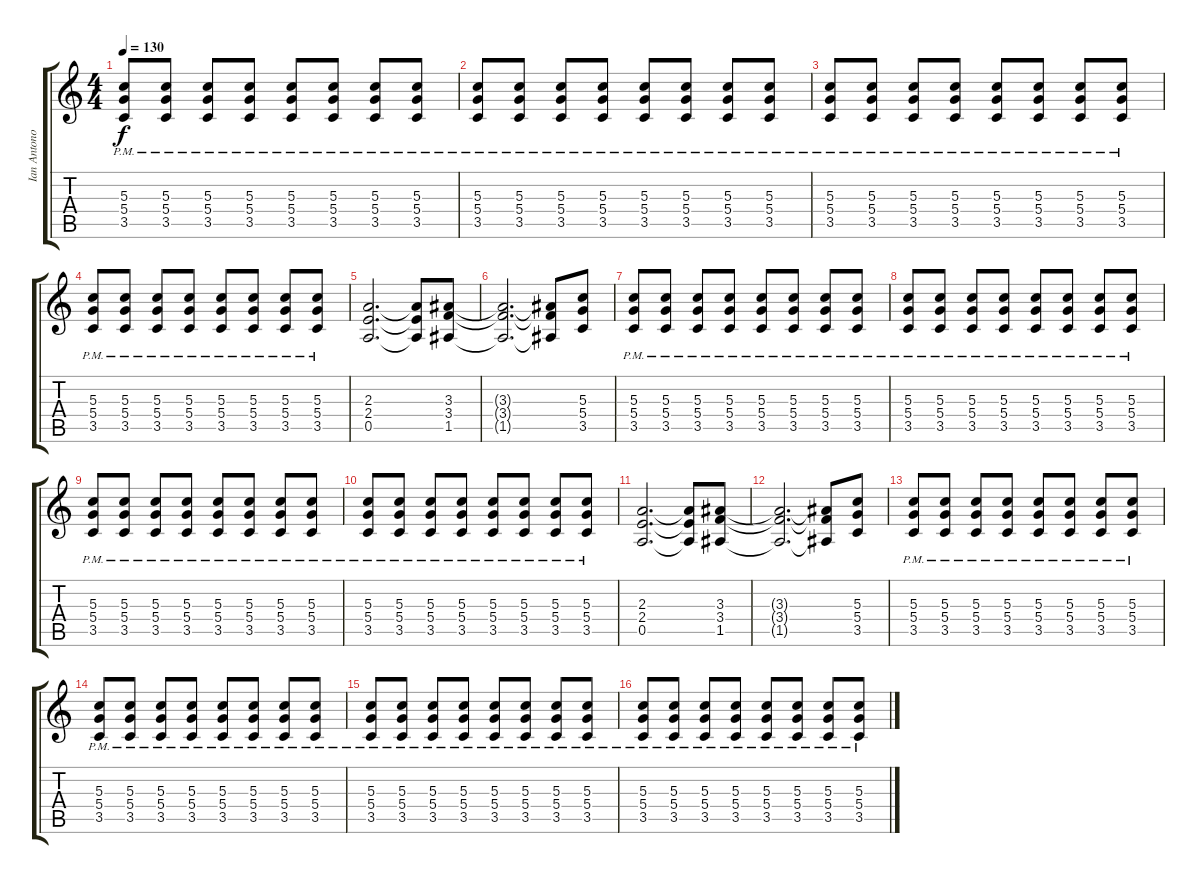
\track ("Ian Antono" "Ian Antono") {instrument overdrivenguitar}
\staff {score tabs}
\tuning (E4 B3 G3 D3 A2 E2) {hide}
\ts (4 4)
\tempo 130
\clef g2
\ks c
(5.3{pm} 5.4{pm} 3.5{pm}).8{dy f} (5.3{pm} 5.4{pm} 3.5{pm}).8 (5.3{pm} 5.4{pm} 3.5{pm}).8 (5.3{pm} 5.4{pm} 3.5{pm}).8 (5.3{pm} 5.4{pm} 3.5{pm}).8 (5.3{pm} 5.4{pm} 3.5{pm}).8 (5.3{pm} 5.4{pm} 3.5{pm}).8 (5.3{pm} 5.4{pm} 3.5{pm}).8 |
(5.3{pm} 5.4{pm} 3.5{pm}).8 (5.3{pm} 5.4{pm} 3.5{pm}).8 (5.3{pm} 5.4{pm} 3.5{pm}).8 (5.3{pm} 5.4{pm} 3.5{pm}).8 (5.3{pm} 5.4{pm} 3.5{pm}).8 (5.3{pm} 5.4{pm} 3.5{pm}).8 (5.3{pm} 5.4{pm} 3.5{pm}).8 (5.3{pm} 5.4{pm} 3.5{pm}).8 |
(5.3{pm} 5.4{pm} 3.5{pm}).8 (5.3{pm} 5.4{pm} 3.5{pm}).8 (5.3{pm} 5.4{pm} 3.5{pm}).8 (5.3{pm} 5.4{pm} 3.5{pm}).8 (5.3{pm} 5.4{pm} 3.5{pm}).8 (5.3{pm} 5.4{pm} 3.5{pm}).8 (5.3{pm} 5.4{pm} 3.5{pm}).8 (5.3{pm} 5.4{pm} 3.5{pm}).8 |
(5.3{pm} 5.4{pm} 3.5{pm}).8 (5.3{pm} 5.4{pm} 3.5{pm}).8 (5.3{pm} 5.4{pm} 3.5{pm}).8 (5.3{pm} 5.4{pm} 3.5{pm}).8 (5.3{pm} 5.4{pm} 3.5{pm}).8 (5.3{pm} 5.4{pm} 3.5{pm}).8 (5.3{pm} 5.4{pm} 3.5{pm}).8 (5.3{pm} 5.4{pm} 3.5{pm}).8 |
(2.3 2.4 0.5).2{d} (2.3{t} 2.4{t} 0.5{t}).8 (3.3 3.4 1.5).8 |
(3.3{t} 3.4{t} 1.5{t}).2{d} (3.3{t} 3.4{t} 1.5{t}).8 (5.3 5.4 3.5).8 |
(5.3{pm} 5.4{pm} 3.5{pm}).8 (5.3{pm} 5.4{pm} 3.5{pm}).8 (5.3{pm} 5.4{pm} 3.5{pm}).8 (5.3{pm} 5.4{pm} 3.5{pm}).8 (5.3{pm} 5.4{pm} 3.5{pm}).8 (5.3{pm} 5.4{pm} 3.5{pm}).8 (5.3{pm} 5.4{pm} 3.5{pm}).8 (5.3{pm} 5.4{pm} 3.5{pm}).8 |
(5.3{pm} 5.4{pm} 3.5{pm}).8 (5.3{pm} 5.4{pm} 3.5{pm}).8 (5.3{pm} 5.4{pm} 3.5{pm}).8 (5.3{pm} 5.4{pm} 3.5{pm}).8 (5.3{pm} 5.4{pm} 3.5{pm}).8 (5.3{pm} 5.4{pm} 3.5{pm}).8 (5.3{pm} 5.4{pm} 3.5{pm}).8 (5.3{pm} 5.4{pm} 3.5{pm}).8 |
(5.3{pm} 5.4{pm} 3.5{pm}).8 (5.3{pm} 5.4{pm} 3.5{pm}).8 (5.3{pm} 5.4{pm} 3.5{pm}).8 (5.3{pm} 5.4{pm} 3.5{pm}).8 (5.3{pm} 5.4{pm} 3.5{pm}).8 (5.3{pm} 5.4{pm} 3.5{pm}).8 (5.3{pm} 5.4{pm} 3.5{pm}).8 (5.3{pm} 5.4{pm} 3.5{pm}).8 |
(5.3{pm} 5.4{pm} 3.5{pm}).8 (5.3{pm} 5.4{pm} 3.5{pm}).8 (5.3{pm} 5.4{pm} 3.5{pm}).8 (5.3{pm} 5.4{pm} 3.5{pm}).8 (5.3{pm} 5.4{pm} 3.5{pm}).8 (5.3{pm} 5.4{pm} 3.5{pm}).8 (5.3{pm} 5.4{pm} 3.5{pm}).8 (5.3{pm} 5.4{pm} 3.5{pm}).8 |
(2.3 2.4 0.5).2{d} (2.3{t} 2.4{t} 0.5{t}).8 (3.3 3.4 1.5).8 |
(3.3{t} 3.4{t} 1.5{t}).2{d} (3.3{t} 3.4{t} 1.5{t}).8 (5.3 5.4 3.5).8 |
(5.3{pm} 5.4{pm} 3.5{pm}).8 (5.3{pm} 5.4{pm} 3.5{pm}).8 (5.3{pm} 5.4{pm} 3.5{pm}).8 (5.3{pm} 5.4{pm} 3.5{pm}).8 (5.3{pm} 5.4{pm} 3.5{pm}).8 (5.3{pm} 5.4{pm} 3.5{pm}).8 (5.3{pm} 5.4{pm} 3.5{pm}).8 (5.3{pm} 5.4{pm} 3.5{pm}).8 |
(5.3{pm} 5.4{pm} 3.5{pm}).8 (5.3{pm} 5.4{pm} 3.5{pm}).8 (5.3{pm} 5.4{pm} 3.5{pm}).8 (5.3{pm} 5.4{pm} 3.5{pm}).8 (5.3{pm} 5.4{pm} 3.5{pm}).8 (5.3{pm} 5.4{pm} 3.5{pm}).8 (5.3{pm} 5.4{pm} 3.5{pm}).8 (5.3{pm} 5.4{pm} 3.5{pm}).8 |
(5.3{pm} 5.4{pm} 3.5{pm}).8 (5.3{pm} 5.4{pm} 3.5{pm}).8 (5.3{pm} 5.4{pm} 3.5{pm}).8 (5.3{pm} 5.4{pm} 3.5{pm}).8 (5.3{pm} 5.4{pm} 3.5{pm}).8 (5.3{pm} 5.4{pm} 3.5{pm}).8 (5.3{pm} 5.4{pm} 3.5{pm}).8 (5.3{pm} 5.4{pm} 3.5{pm}).8 |
(5.3{pm} 5.4{pm} 3.5{pm}).8 (5.3{pm} 5.4{pm} 3.5{pm}).8 (5.3{pm} 5.4{pm} 3.5{pm}).8 (5.3{pm} 5.4{pm} 3.5{pm}).8 (5.3{pm} 5.4{pm} 3.5{pm}).8 (5.3{pm} 5.4{pm} 3.5{pm}).8 (5.3{pm} 5.4{pm} 3.5{pm}).8 (5.3{pm} 5.4{pm} 3.5{pm}).8
